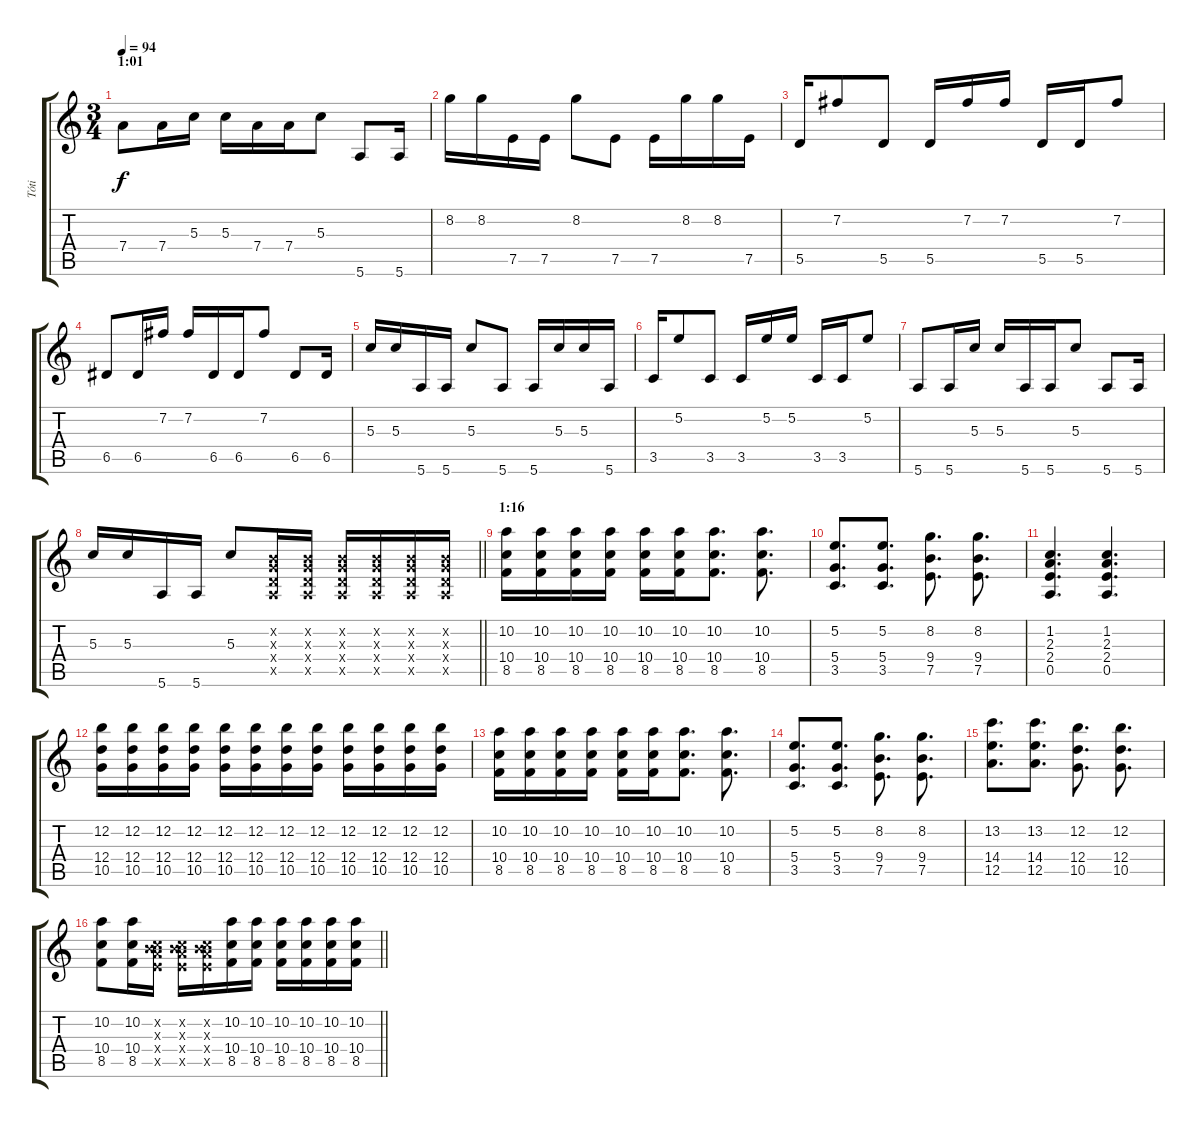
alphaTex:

\track ("Tóti" "Tóti") {instrument overdrivenguitar}
\staff {score tabs}
\tuning (E4 B3 G3 D3 A2 E2) {hide}
\ts (3 4)
\section ("" "1:01")
\tempo 94
\clef g2
\ks c
7.4.8{dy f} 7.4.16 5.3.16 5.3.16 7.4.16 7.4.16 5.3.8 5.6.8 5.6.16 |
8.2.16 8.2.16 7.5.16 7.5.16 8.2.8 7.5.8 7.5.16 8.2.16 8.2.16 7.5.16 |
5.5.16 7.2.8 5.5.8 5.5.16 7.2.16 7.2.16 5.5.16 5.5.16 7.2.8 |
6.5.8 6.5.16 7.2.16 7.2.16 6.5.16 6.5.16 7.2.8 6.5.8 6.5.16 |
5.3.16 5.3.16 5.6.16 5.6.16 5.3.8 5.6.8 5.6.16 5.3.16 5.3.16 5.6.16 |
3.5.16 5.2.8 3.5.8 3.5.16 5.2.16 5.2.16 3.5.16 3.5.16 5.2.8 |
5.6.8 5.6.16 5.3.16 5.3.16 5.6.16 5.6.16 5.3.8 5.6.8 5.6.16 |
\barLineRight lightlight
5.3.16 5.3.16 5.6.16 5.6.16 5.3.8 (0.2{x} 0.3{x} 0.4{x} 0.5{x}).16 (0.2{x} 0.3{x} 0.4{x} 0.5{x}).16 (0.2{x} 0.3{x} 0.4{x} 0.5{x}).16 (0.2{x} 0.3{x} 0.4{x} 0.5{x}).16 (0.2{x} 0.3{x} 0.4{x} 0.5{x}).16 (0.2{x} 0.3{x} 0.4{x} 0.5{x}).16 |
\section ("" "1:16")
(10.2 10.4 8.5).16 (10.2 10.4 8.5).16 (10.2 10.4 8.5).16 (10.2 10.4 8.5).16 (10.2 10.4 8.5).16 (10.2 10.4 8.5).16 (10.2 10.4 8.5).8{d} (10.2 10.4 8.5).8{d} |
(5.2 5.4 3.5).8{d} (5.2 5.4 3.5).8{d} (8.2 9.4 7.5).8{d} (8.2 9.4 7.5).8{d} |
(1.2 2.3 2.4 0.5).4{d} (1.2 2.3 2.4 0.5).4{d} |
(12.2 12.4 10.5).16 (12.2 12.4 10.5).16 (12.2 12.4 10.5).16 (12.2 12.4 10.5).16 (12.2 12.4 10.5).16 (12.2 12.4 10.5).16 (12.2 12.4 10.5).16 (12.2 12.4 10.5).16 (12.2 12.4 10.5).16 (12.2 12.4 10.5).16 (12.2 12.4 10.5).16 (12.2 12.4 10.5).16 |
(10.2 10.4 8.5).16 (10.2 10.4 8.5).16 (10.2 10.4 8.5).16 (10.2 10.4 8.5).16 (10.2 10.4 8.5).16 (10.2 10.4 8.5).16 (10.2 10.4 8.5).8{d} (10.2 10.4 8.5).8{d} |
(5.2 5.4 3.5).8{d} (5.2 5.4 3.5).8{d} (8.2 9.4 7.5).8{d} (8.2 9.4 7.5).8{d} |
(13.2 14.4 12.5).8{d} (13.2 14.4 12.5).8{d} (12.2 12.4 10.5).8{d} (12.2 12.4 10.5).8{d} |
\barLineRight lightlight
(10.2 10.4 8.5).8 (10.2 10.4 8.5).16 (0.2{x} 5.3{x} 7.4{x} 7.5{x}).16 (0.2{x} 5.3{x} 7.4{x} 7.5{x}).16 (0.2{x} 5.3{x} 7.4{x} 7.5{x}).16 (10.2 10.4 8.5).16 (10.2 10.4 8.5).16 (10.2 10.4 8.5).16 (10.2 10.4 8.5).16 (10.2 10.4 8.5).16 (10.2 10.4 8.5).16
